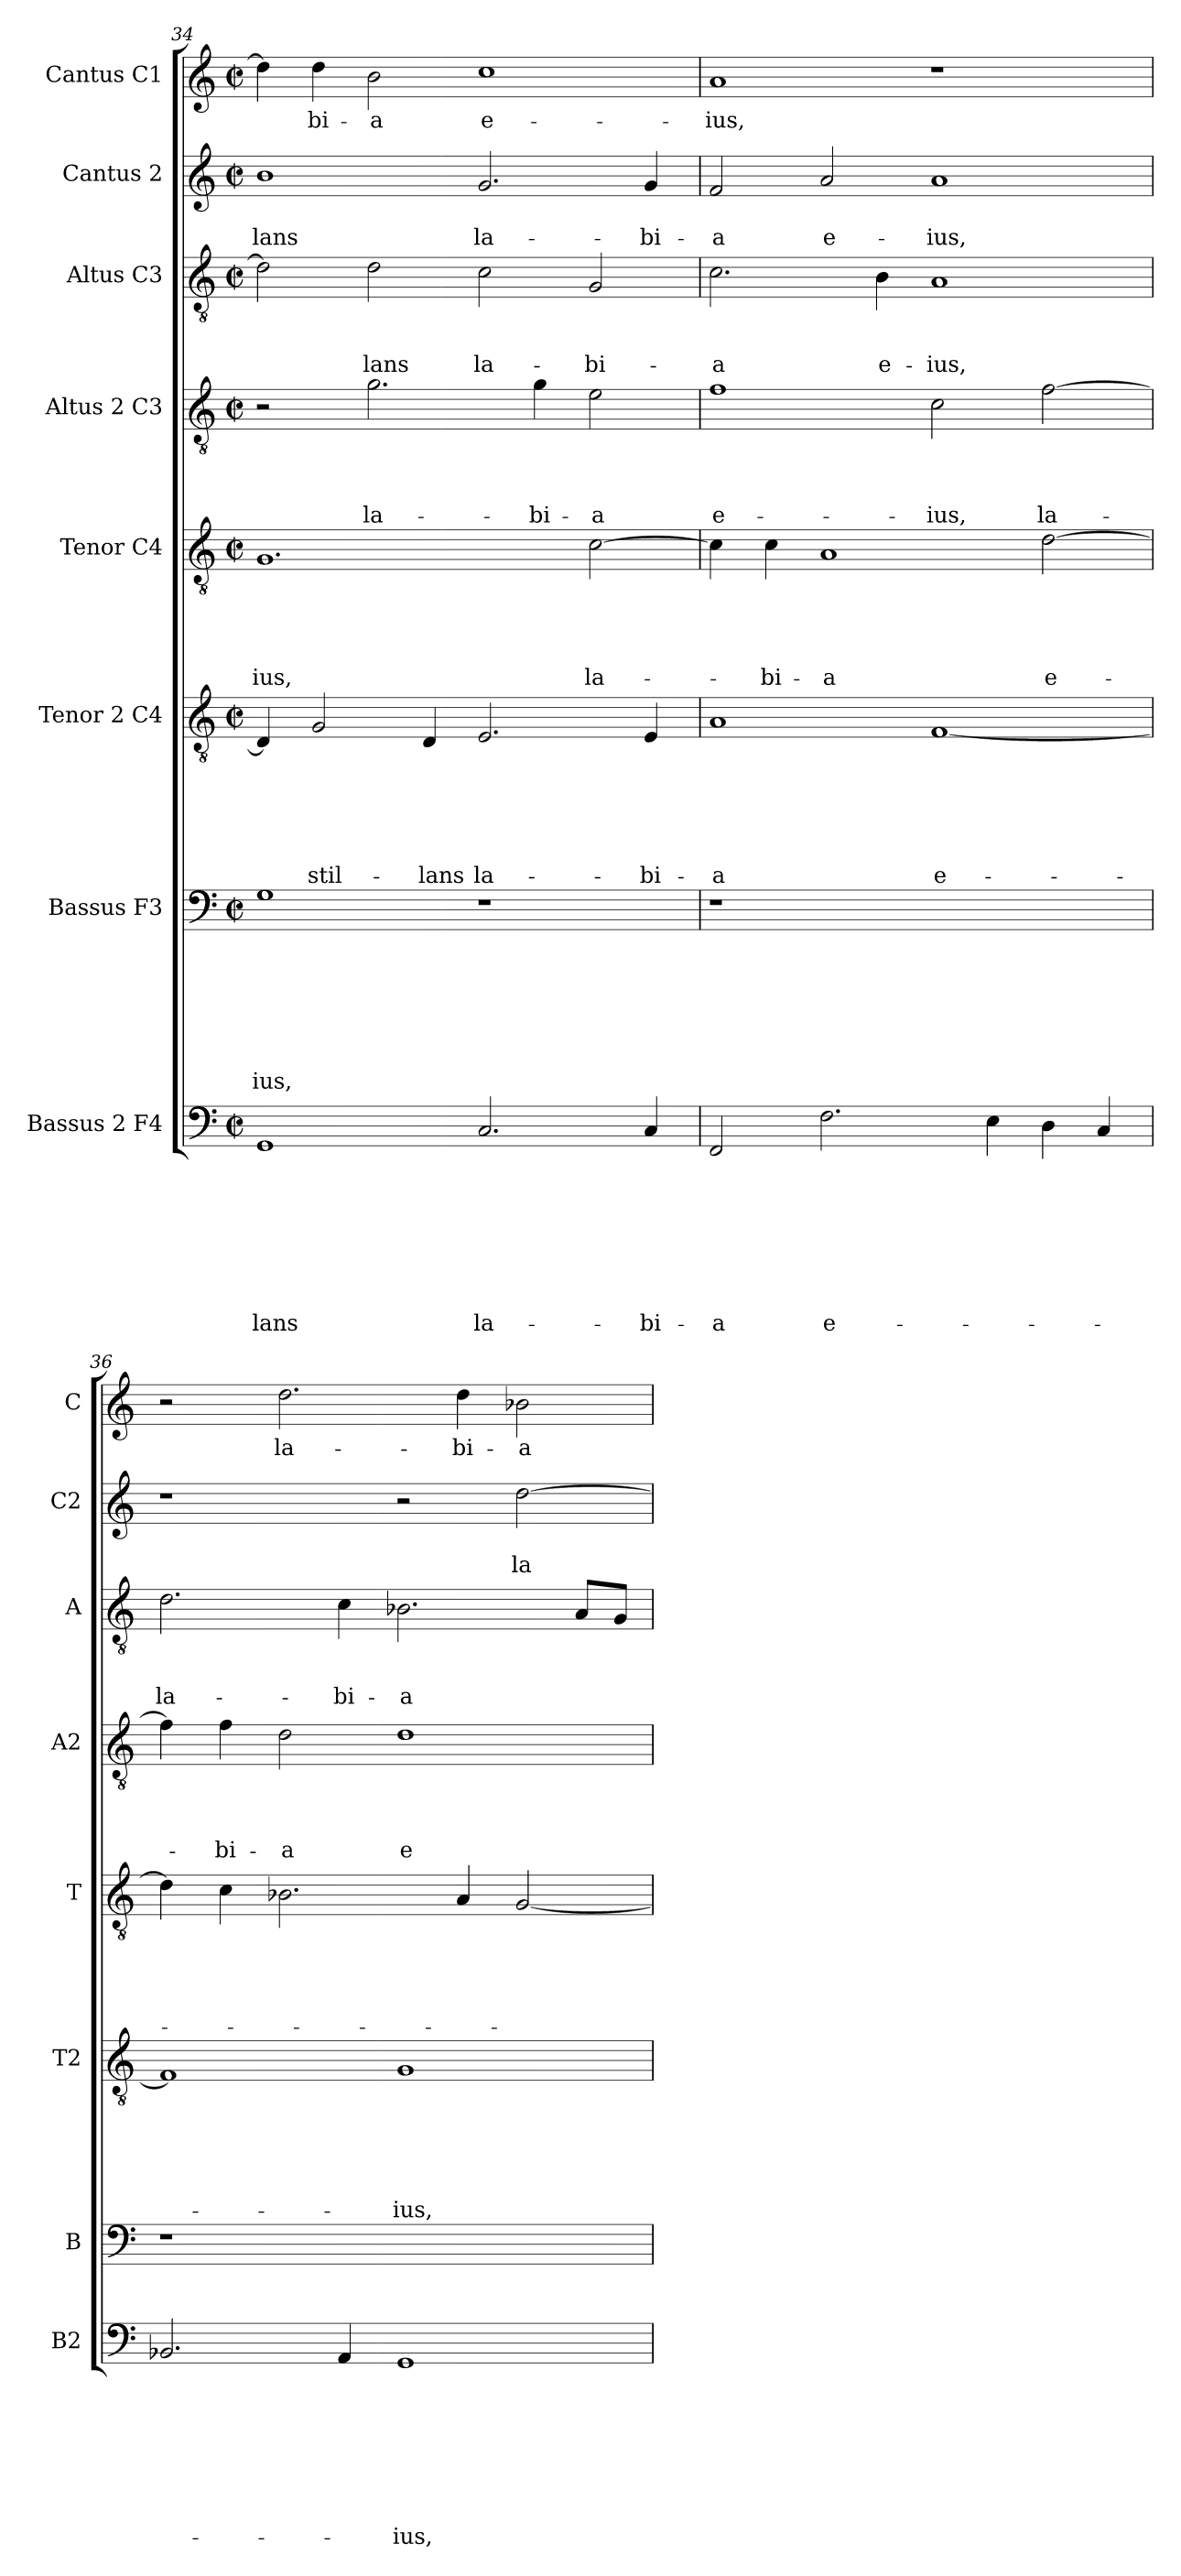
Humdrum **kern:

**kern	**text	**text	**text	**text	**text	**text	**text	**text	**kern	**text	**text	**text	**text	**text	**text	**text	**kern	**text	**text	**text	**text	**text	**text	**kern	**text	**text	**text	**text	**text	**kern	**text	**text	**text	**text	**kern	**text	**text	**text	**kern	**text	**text	**kern	**text
*part8	*part8	*part8	*part8	*part8	*part8	*part8	*part8	*part8	*part7	*part7	*part7	*part7	*part7	*part7	*part7	*part7	*part6	*part6	*part6	*part6	*part6	*part6	*part6	*part5	*part5	*part5	*part5	*part5	*part5	*part4	*part4	*part4	*part4	*part4	*part3	*part3	*part3	*part3	*part2	*part2	*part2	*part1	*part1
*staff8	*staff8	*staff8	*staff8	*staff8	*staff8	*staff8	*staff8	*staff8	*staff7	*staff7	*staff7	*staff7	*staff7	*staff7	*staff7	*staff7	*staff6	*staff6	*staff6	*staff6	*staff6	*staff6	*staff6	*staff5	*staff5	*staff5	*staff5	*staff5	*staff5	*staff4	*staff4	*staff4	*staff4	*staff4	*staff3	*staff3	*staff3	*staff3	*staff2	*staff2	*staff2	*staff1	*staff1
*I"Bassus 2 F4	*	*	*	*	*	*	*	*	*I"Bassus F3	*	*	*	*	*	*	*	*I"Tenor 2 C4	*	*	*	*	*	*	*I"Tenor C4	*	*	*	*	*	*I"Altus 2 C3	*	*	*	*	*I"Altus C3	*	*	*	*I"Cantus 2	*	*	*I"Cantus C1	*
*I'B2	*	*	*	*	*	*	*	*	*I'B	*	*	*	*	*	*	*	*I'T2	*	*	*	*	*	*	*I'T	*	*	*	*	*	*I'A2	*	*	*	*	*I'A	*	*	*	*I'C2	*	*	*I'C	*
!!LO:PB:g=z
*clefF4	*	*	*	*	*	*	*	*	*clefF4	*	*	*	*	*	*	*	*clefGv2	*	*	*	*	*	*	*clefGv2	*	*	*	*	*	*clefGv2	*	*	*	*	*clefGv2	*	*	*	*clefG2	*	*	*clefG2	*
*k[]	*	*	*	*	*	*	*	*	*k[]	*	*	*	*	*	*	*	*k[]	*	*	*	*	*	*	*k[]	*	*	*	*	*	*k[]	*	*	*	*	*k[]	*	*	*	*k[]	*	*	*k[]	*
*C:	*	*	*	*	*	*	*	*	*C:	*	*	*	*	*	*	*	*C:	*	*	*	*	*	*	*C:	*	*	*	*	*	*C:	*	*	*	*	*C:	*	*	*	*C:	*	*	*C:	*
*M2/2	*	*	*	*	*	*	*	*	*M2/2	*	*	*	*	*	*	*	*M2/2	*	*	*	*	*	*	*M2/2	*	*	*	*	*	*M2/2	*	*	*	*	*M2/2	*	*	*	*M2/2	*	*	*M2/2	*
*met(c|)	*	*	*	*	*	*	*	*	*met(c|)	*	*	*	*	*	*	*	*met(c|)	*	*	*	*	*	*	*met(c|)	*	*	*	*	*	*met(c|)	*	*	*	*	*met(c|)	*	*	*	*met(c|)	*	*	*met(c|)	*
=34	=34	=34	=34	=34	=34	=34	=34	=34	=34	=34	=34	=34	=34	=34	=34	=34	=34	=34	=34	=34	=34	=34	=34	=34	=34	=34	=34	=34	=34	=34	=34	=34	=34	=34	=34	=34	=34	=34	=34	=34	=34	=34	=34
!	!	!	!	!	!	!	!	!LO:LY:b	!	!	!	!	!	!	!	!LO:LY:b	!	!	!	!	!	!	!	!	!	!	!	!	!LO:LY:b	!	!	!	!	!	!	!	!	!	!	!	!LO:LY:b	!	!
1GG	.	.	.	.	.	.	.	-lans	1G	.	.	.	.	.	.	-ius,	4D/]	.	.	.	.	.	.	1.G	.	.	.	.	-ius,	2r	.	.	.	.	2d\]	.	.	.	1b	.	-lans	4dd\]	.
!	!	!	!	!	!	!	!	!	!	!	!	!	!	!	!	!	!	!	!	!	!	!	!LO:LY:b	!	!	!	!	!	!	!	!	!	!	!	!	!	!	!	!	!	!	!	!LO:LY:b
.	.	.	.	.	.	.	.	.	.	.	.	.	.	.	.	.	2G/	.	.	.	.	.	-stil-	.	.	.	.	.	.	.	.	.	.	.	.	.	.	.	.	.	.	4dd\	-bi-
!	!	!	!	!	!	!	!	!	!	!	!	!	!	!	!	!	!	!	!	!	!	!	!	!	!	!	!	!	!	!	!	!	!	!LO:LY:b	!	!	!	!LO:LY:b	!	!	!	!	!LO:LY:b
.	.	.	.	.	.	.	.	.	.	.	.	.	.	.	.	.	.	.	.	.	.	.	.	.	.	.	.	.	.	2.g\	.	.	.	la-	2d\	.	.	-lans	.	.	.	2b\	-a
!	!	!	!	!	!	!	!	!	!	!	!	!	!	!	!	!	!	!	!	!	!	!	!LO:LY:b	!	!	!	!	!	!	!	!	!	!	!	!	!	!	!	!	!	!	!	!
.	.	.	.	.	.	.	.	.	.	.	.	.	.	.	.	.	4D/	.	.	.	.	.	-lans	.	.	.	.	.	.	.	.	.	.	.	.	.	.	.	.	.	.	.	.
!	!	!	!	!	!	!	!	!LO:LY:b	!	!	!	!	!	!	!	!	!	!	!	!	!	!	!LO:LY:b	!	!	!	!	!	!	!	!	!	!	!	!	!	!	!LO:LY:b	!	!	!LO:LY:b	!	!LO:LY:b
2.C/	.	.	.	.	.	.	.	la-	1r	.	.	.	.	.	.	.	2.E/	.	.	.	.	.	la-	.	.	.	.	.	.	.	.	.	.	.	2c\	.	.	la-	2.g/	.	la-	1cc	e-
!	!	!	!	!	!	!	!	!	!	!	!	!	!	!	!	!	!	!	!	!	!	!	!	!	!	!	!	!	!	!	!	!	!	!LO:LY:b	!	!	!	!	!	!	!	!	!
.	.	.	.	.	.	.	.	.	.	.	.	.	.	.	.	.	.	.	.	.	.	.	.	.	.	.	.	.	.	4g\	.	.	.	-bi-	.	.	.	.	.	.	.	.	.
!	!	!	!	!	!	!	!	!	!	!	!	!	!	!	!	!	!	!	!	!	!	!	!	!	!	!	!	!	!LO:LY:b	!	!	!	!	!LO:LY:b	!	!	!	!LO:LY:b	!	!	!	!	!
.	.	.	.	.	.	.	.	.	.	.	.	.	.	.	.	.	.	.	.	.	.	.	.	[2c\	.	.	.	.	la-	2e\	.	.	.	-a	2G/	.	.	-bi-	.	.	.	.	.
!	!	!	!	!	!	!	!	!LO:LY:b	!	!	!	!	!	!	!	!	!	!	!	!	!	!	!LO:LY:b	!	!	!	!	!	!	!	!	!	!	!	!	!	!	!	!	!	!LO:LY:b	!	!
4C/	.	.	.	.	.	.	.	-bi-	.	.	.	.	.	.	.	.	4E/	.	.	.	.	.	-bi-	.	.	.	.	.	.	.	.	.	.	.	.	.	.	.	4g/	.	-bi-	.	.
=35	=35	=35	=35	=35	=35	=35	=35	=35	=35	=35	=35	=35	=35	=35	=35	=35	=35	=35	=35	=35	=35	=35	=35	=35	=35	=35	=35	=35	=35	=35	=35	=35	=35	=35	=35	=35	=35	=35	=35	=35	=35	=35	=35
!	!	!	!	!	!	!	!	!LO:LY:b	!	!	!	!	!	!	!	!	!	!	!	!	!	!	!LO:LY:b	!	!	!	!	!	!	!	!	!	!	!LO:LY:b	!	!	!	!LO:LY:b	!	!	!LO:LY:b	!	!LO:LY:b
2FF/	.	.	.	.	.	.	.	-a	1r	.	.	.	.	.	.	.	1A	.	.	.	.	.	-a	4c\]	.	.	.	.	.	1f	.	.	.	e-	2.c\	.	.	-a	2f/	.	-a	1a	-ius,
!	!	!	!	!	!	!	!	!	!	!	!	!	!	!	!	!	!	!	!	!	!	!	!	!	!	!	!	!	!LO:LY:b	!	!	!	!	!	!	!	!	!	!	!	!	!	!
.	.	.	.	.	.	.	.	.	.	.	.	.	.	.	.	.	.	.	.	.	.	.	.	4c\	.	.	.	.	-bi-	.	.	.	.	.	.	.	.	.	.	.	.	.	.
!	!	!	!	!	!	!	!	!LO:LY:b	!	!	!	!	!	!	!	!	!	!	!	!	!	!	!	!	!	!	!	!	!LO:LY:b	!	!	!	!	!	!	!	!	!	!	!	!LO:LY:b	!	!
2.F\	.	.	.	.	.	.	.	e-	.	.	.	.	.	.	.	.	.	.	.	.	.	.	.	1A	.	.	.	.	-a	.	.	.	.	.	.	.	.	.	2a/	.	e-	.	.
!	!	!	!	!	!	!	!	!	!	!	!	!	!	!	!	!	!	!	!	!	!	!	!	!	!	!	!	!	!	!	!	!	!	!	!	!	!	!LO:LY:b	!	!	!	!	!
.	.	.	.	.	.	.	.	.	.	.	.	.	.	.	.	.	.	.	.	.	.	.	.	.	.	.	.	.	.	.	.	.	.	.	4B\	.	.	e-	.	.	.	.	.
!	!	!	!	!	!	!	!	!	!	!	!	!	!	!	!	!	!	!	!	!	!	!	!LO:LY:b	!	!	!	!	!	!	!	!	!	!	!LO:LY:b	!	!	!	!LO:LY:b	!	!	!LO:LY:b	!	!
.	.	.	.	.	.	.	.	.	1ryy	.	.	.	.	.	.	.	[1F	.	.	.	.	.	e-	.	.	.	.	.	.	2c\	.	.	.	-ius,	1A	.	.	-ius,	1a	.	-ius,	1r	.
4E\	.	.	.	.	.	.	.	.	.	.	.	.	.	.	.	.	.	.	.	.	.	.	.	.	.	.	.	.	.	.	.	.	.	.	.	.	.	.	.	.	.	.	.
!	!	!	!	!	!	!	!	!	!	!	!	!	!	!	!	!	!	!	!	!	!	!	!	!	!	!	!	!	!LO:LY:b	!	!	!	!	!LO:LY:b	!	!	!	!	!	!	!	!	!
4D\	.	.	.	.	.	.	.	.	.	.	.	.	.	.	.	.	.	.	.	.	.	.	.	[2d\	.	.	.	.	e-	[2f\	.	.	.	la-	.	.	.	.	.	.	.	.	.
4C/	.	.	.	.	.	.	.	.	.	.	.	.	.	.	.	.	.	.	.	.	.	.	.	.	.	.	.	.	.	.	.	.	.	.	.	.	.	.	.	.	.	.	.
=36	=36	=36	=36	=36	=36	=36	=36	=36	=36	=36	=36	=36	=36	=36	=36	=36	=36	=36	=36	=36	=36	=36	=36	=36	=36	=36	=36	=36	=36	=36	=36	=36	=36	=36	=36	=36	=36	=36	=36	=36	=36	=36	=36
!	!	!	!	!	!	!	!	!	!	!	!	!	!	!	!	!	!	!	!	!	!	!	!	!	!	!	!	!	!	!	!	!	!	!	!	!	!	!LO:LY:b	!	!	!	!	!
2.BB-X/	.	.	.	.	.	.	.	.	1r	.	.	.	.	.	.	.	1F]	.	.	.	.	.	.	4d\]	.	.	.	.	.	4f\]	.	.	.	.	2.d\	.	.	la-	1r	.	.	2r	.
!	!	!	!	!	!	!	!	!	!	!	!	!	!	!	!	!	!	!	!	!	!	!	!	!	!	!	!	!	!	!	!	!	!	!LO:LY:b	!	!	!	!	!	!	!	!	!
.	.	.	.	.	.	.	.	.	.	.	.	.	.	.	.	.	.	.	.	.	.	.	.	4c\	.	.	.	.	.	4f\	.	.	.	-bi-	.	.	.	.	.	.	.	.	.
!	!	!	!	!	!	!	!	!	!	!	!	!	!	!	!	!	!	!	!	!	!	!	!	!	!	!	!	!	!	!	!	!	!	!LO:LY:b	!	!	!	!	!	!	!	!	!LO:LY:b
.	.	.	.	.	.	.	.	.	.	.	.	.	.	.	.	.	.	.	.	.	.	.	.	2.B-X\	.	.	.	.	.	2d\	.	.	.	-a	.	.	.	.	.	.	.	2.dd\	la-
!	!	!	!	!	!	!	!	!	!	!	!	!	!	!	!	!	!	!	!	!	!	!	!	!	!	!	!	!	!	!	!	!	!	!	!	!	!	!LO:LY:b	!	!	!	!	!
4AA/	.	.	.	.	.	.	.	.	.	.	.	.	.	.	.	.	.	.	.	.	.	.	.	.	.	.	.	.	.	.	.	.	.	.	4c\	.	.	-bi-	.	.	.	.	.
!	!	!	!	!	!	!	!	!LO:LY:b	!	!	!	!	!	!	!	!	!	!	!	!	!	!	!LO:LY:b	!	!	!	!	!	!	!	!	!	!	!LO:LY:b	!	!	!	!LO:LY:b	!	!	!	!	!
1GG	.	.	.	.	.	.	.	-ius,	1ryy	.	.	.	.	.	.	.	1G	.	.	.	.	.	-ius,	.	.	.	.	.	.	1d	.	.	.	e-	2.B-X\	.	.	-a	2r	.	.	.	.
!	!	!	!	!	!	!	!	!	!	!	!	!	!	!	!	!	!	!	!	!	!	!	!	!	!	!	!	!	!	!	!	!	!	!	!	!	!	!	!	!	!	!	!LO:LY:b
.	.	.	.	.	.	.	.	.	.	.	.	.	.	.	.	.	.	.	.	.	.	.	.	4A/	.	.	.	.	.	.	.	.	.	.	.	.	.	.	.	.	.	4dd\	-bi-
!	!	!	!	!	!	!	!	!	!	!	!	!	!	!	!	!	!	!	!	!	!	!	!	!	!	!	!	!	!	!	!	!	!	!	!	!	!	!	!	!	!LO:LY:b	!	!LO:LY:b
.	.	.	.	.	.	.	.	.	.	.	.	.	.	.	.	.	.	.	.	.	.	.	.	[2G/	.	.	.	.	.	.	.	.	.	.	.	.	.	.	[2dd\	.	la-	2b-X\	-a
.	.	.	.	.	.	.	.	.	.	.	.	.	.	.	.	.	.	.	.	.	.	.	.	.	.	.	.	.	.	.	.	.	.	.	8A/L	.	.	.	.	.	.	.	.
.	.	.	.	.	.	.	.	.	.	.	.	.	.	.	.	.	.	.	.	.	.	.	.	.	.	.	.	.	.	.	.	.	.	.	8G/J	.	.	.	.	.	.	.	.
=	=	=	=	=	=	=	=	=	=	=	=	=	=	=	=	=	=	=	=	=	=	=	=	=	=	=	=	=	=	=	=	=	=	=	=	=	=	=	=	=	=	=	=
*-	*-	*-	*-	*-	*-	*-	*-	*-	*-	*-	*-	*-	*-	*-	*-	*-	*-	*-	*-	*-	*-	*-	*-	*-	*-	*-	*-	*-	*-	*-	*-	*-	*-	*-	*-	*-	*-	*-	*-	*-	*-	*-	*-
